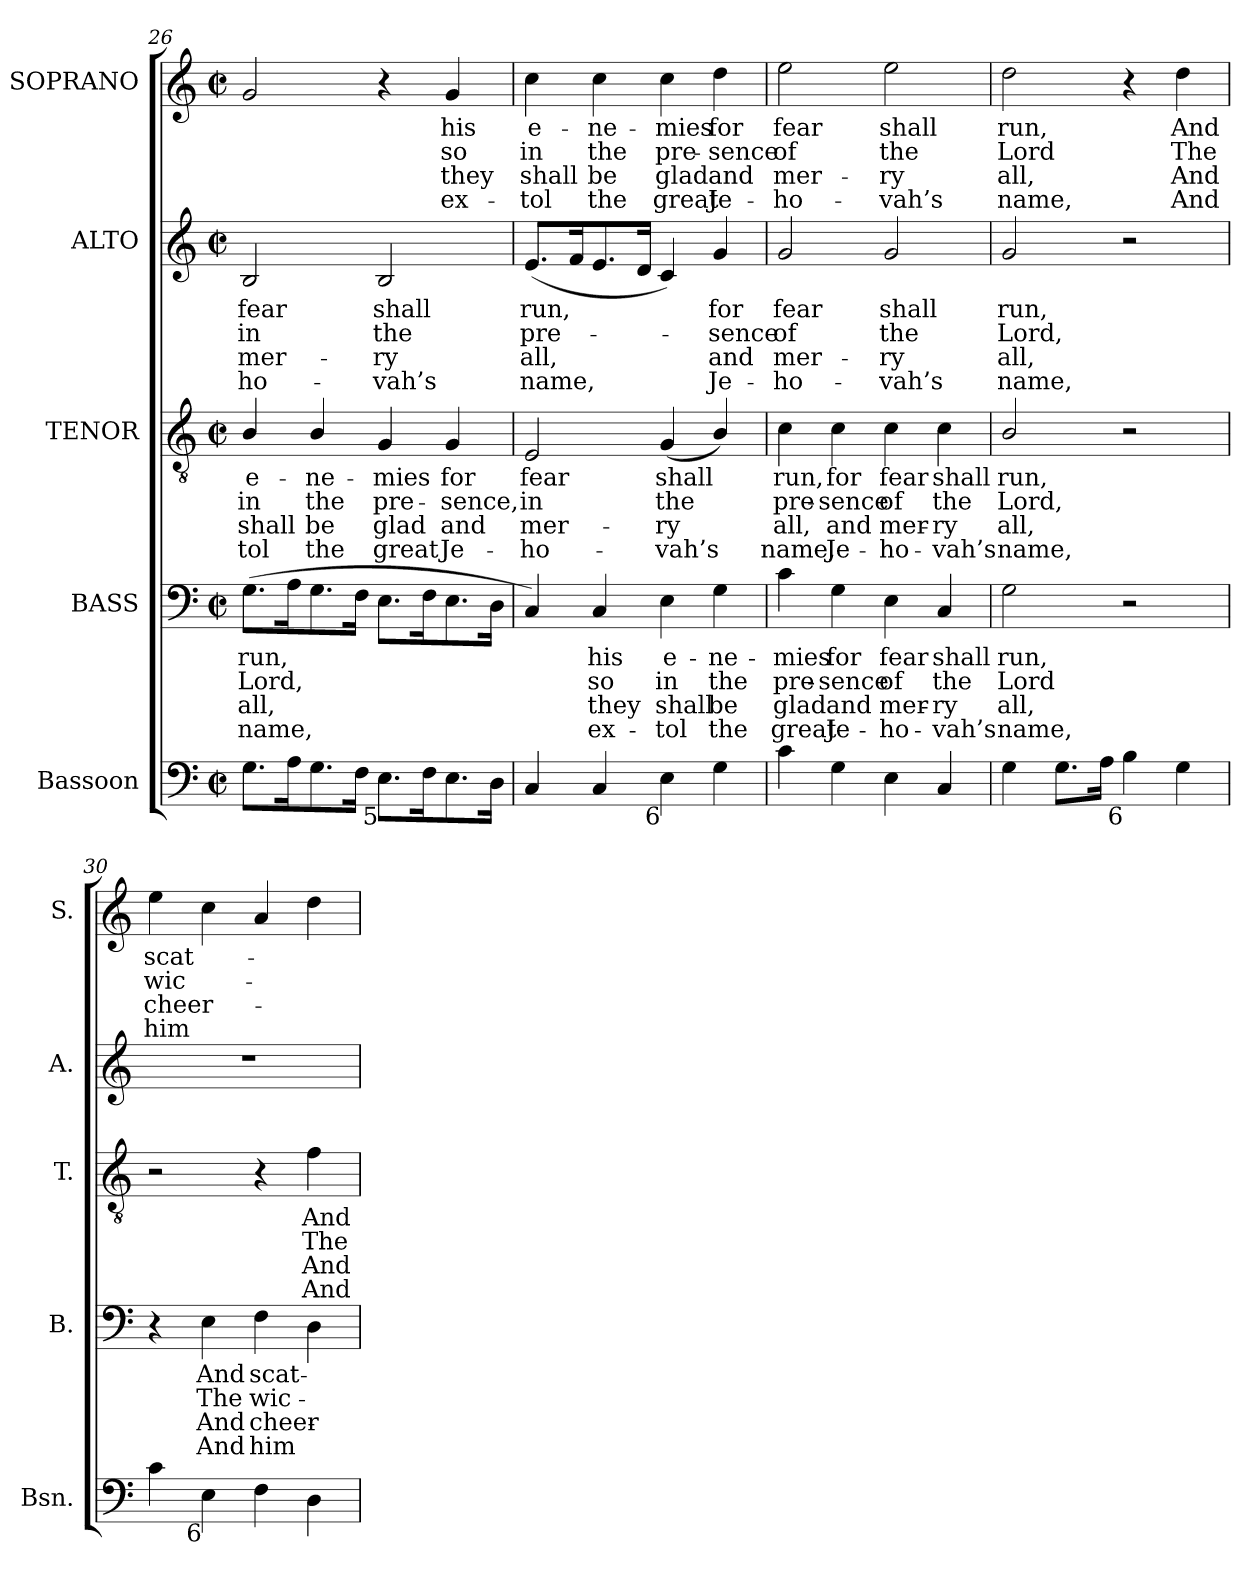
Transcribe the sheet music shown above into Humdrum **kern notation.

**kern	**kern	**text	**text	**text	**text	**kern	**text	**text	**text	**text	**kern	**text	**text	**text	**text	**kern	**text	**text	**text	**text
*part5	*part4	*part4	*part4	*part4	*part4	*part3	*part3	*part3	*part3	*part3	*part2	*part2	*part2	*part2	*part2	*part1	*part1	*part1	*part1	*part1
*staff5	*staff4	*staff4	*staff4	*staff4	*staff4	*staff3	*staff3	*staff3	*staff3	*staff3	*staff2	*staff2	*staff2	*staff2	*staff2	*staff1	*staff1	*staff1	*staff1	*staff1
*I"Bassoon	*I"BASS	*	*	*	*	*I"TENOR	*	*	*	*	*I"ALTO	*	*	*	*	*I"SOPRANO	*	*	*	*
*I'Bsn.	*I'B.	*	*	*	*	*I'T.	*	*	*	*	*I'A.	*	*	*	*	*I'S.	*	*	*	*
*clefF4	*clefF4	*	*	*	*	*clefGv2	*	*	*	*	*clefG2	*	*	*	*	*clefG2	*	*	*	*
*	*	*	*	*	*	*ITrd7c12	*	*	*	*	*	*	*	*	*	*	*	*	*	*
*k[]	*k[]	*	*	*	*	*k[]	*	*	*	*	*k[]	*	*	*	*	*k[]	*	*	*	*
*C:	*C:	*	*	*	*	*C:	*	*	*	*	*C:	*	*	*	*	*C:	*	*	*	*
*M2/2	*M2/2	*	*	*	*	*M2/2	*	*	*	*	*M2/2	*	*	*	*	*M2/2	*	*	*	*
*met(c|)	*met(c|)	*	*	*	*	*met(c|)	*	*	*	*	*met(c|)	*	*	*	*	*met(c|)	*	*	*	*
=26	=26	=26	=26	=26	=26	=26	=26	=26	=26	=26	=26	=26	=26	=26	=26	=26	=26	=26	=26	=26
!	!	!LO:LY:b:color=#000000	!LO:LY:b:color=#000000	!LO:LY:b:color=#000000	!LO:LY:b:color=#000000	!	!	!	!	!	!	!	!	!	!	!	!	!	!	!
!	!	!	!	!	!	!	!LO:LY:b:color=#000000	!LO:LY:b:color=#000000	!LO:LY:b:color=#000000	!LO:LY:b:color=#000000	!	!	!	!	!	!	!	!	!	!
!	!	!	!	!	!	!	!	!	!	!	!	!LO:LY:b:color=#000000	!LO:LY:b:color=#000000	!LO:LY:b:color=#000000	!LO:LY:b:color=#000000	!	!	!	!	!
8.Gi\L	(8.Gi\L	run,	Lord,	all,	name,	4BBi/	e-	in	-shall	tol	2Bi/	fear	in	-mer-	-ho-	2gi/	.	.	.	.
16Ai\K	16Ai\K	.	.	.	.	.	.	.	.	.	.	.	.	.	.	.	.	.	.	.
!	!	!	!	!	!	!	!LO:LY:b:color=#000000	!LO:LY:b:color=#000000	!LO:LY:b:color=#000000	!LO:LY:b:color=#000000	!	!	!	!	!	!	!	!	!	!
8.Gi\	8.Gi\	.	.	.	.	4BBi/	-ne-	the	be	the	.	.	.	.	.	.	.	.	.	.
16Fi\Jk	16Fi\Jk	.	.	.	.	.	.	.	.	.	.	.	.	.	.	.	.	.	.	.
!	!	!	!	!	!	!	!LO:LY:b:color=#000000	!LO:LY:b:color=#000000	!LO:LY:b:color=#000000	!LO:LY:b:color=#000000	!	!	!	!	!	!	!	!	!	!
!LO:TX:b:rj:t=5	!	!	!	!	!	!	!	!	!	!	!	!	!	!	!	!	!	!	!	!
!	!	!	!	!	!	!	!	!	!	!	!	!LO:LY:b:color=#000000	!LO:LY:b:color=#000000	!LO:LY:b:color=#000000	!LO:LY:b:color=#000000	!	!	!	!	!
8.Ei\L	8.Ei\L	.	.	.	.	4GGi/	-mies	pre-	glad	great	2Bi/	shall	the	-ry	vah’s	4r	.	.	.	.
16Fi\K	16Fi\K	.	.	.	.	.	.	.	.	.	.	.	.	.	.	.	.	.	.	.
!	!	!	!	!	!	!	!LO:LY:b:color=#000000	!LO:LY:b:color=#000000	!LO:LY:b:color=#000000	!LO:LY:b:color=#000000	!	!	!	!	!	!	!	!	!	!
!	!	!	!	!	!	!	!	!	!	!	!	!	!	!	!	!	!LO:LY:b:color=#000000	!LO:LY:b:color=#000000	!LO:LY:b:color=#000000	!LO:LY:b:color=#000000
8.Ei\	8.Ei\	.	.	.	.	4GGi/	for	-sence,	and	Je-	.	.	.	.	.	4gi/	his	so	they	ex-
16Di\Jk	16Di\Jk	.	.	.	.	.	.	.	.	.	.	.	.	.	.	.	.	.	.	.
=27	=27	=27	=27	=27	=27	=27	=27	=27	=27	=27	=27	=27	=27	=27	=27	=27	=27	=27	=27	=27
!	!	!	!	!	!	!	!LO:LY:b:color=#000000	!LO:LY:b:color=#000000	!LO:LY:b:color=#000000	!LO:LY:b:color=#000000	!	!	!	!	!	!	!	!	!	!
!	!	!	!	!	!	!	!	!	!	!	!	!LO:LY:b:color=#000000	!LO:LY:b:color=#000000	!LO:LY:b:color=#000000	!LO:LY:b:color=#000000	!	!	!	!	!
!	!	!	!	!	!	!	!	!	!	!	!	!	!	!	!	!	!LO:LY:b:color=#000000	!LO:LY:b:color=#000000	!LO:LY:b:color=#000000	!LO:LY:b:color=#000000
4Ci/	4Ci/)	.	.	.	.	2EEi/	fear	in	-mer-	-ho-	(8.ei/L	run,	pre-	all,	name,	4cci\	e-	in	-shall	tol
.	.	.	.	.	.	.	.	.	.	.	16fi/K	.	.	.	.	.	.	.	.	.
!	!	!LO:LY:b:color=#000000	!LO:LY:b:color=#000000	!LO:LY:b:color=#000000	!LO:LY:b:color=#000000	!	!	!	!	!	!	!	!	!	!	!	!	!	!	!
!	!	!	!	!	!	!	!	!	!	!	!	!	!	!	!	!	!LO:LY:b:color=#000000	!LO:LY:b:color=#000000	!LO:LY:b:color=#000000	!LO:LY:b:color=#000000
4Ci/	4Ci/	his	so	they	ex-	.	.	.	.	.	8.ei/	.	.	.	.	4cci\	-ne-	the	be	the
.	.	.	.	.	.	.	.	.	.	.	16di/Jk	.	.	.	.	.	.	.	.	.
!	!	!LO:LY:b:color=#000000	!LO:LY:b:color=#000000	!LO:LY:b:color=#000000	!LO:LY:b:color=#000000	!	!	!	!	!	!	!	!	!	!	!	!	!	!	!
!	!	!	!	!	!	!	!LO:LY:b:color=#000000	!LO:LY:b:color=#000000	!LO:LY:b:color=#000000	!LO:LY:b:color=#000000	!	!	!	!	!	!	!	!	!	!
!LO:TX:b:rj:t=6	!	!	!	!	!	!	!	!	!	!	!	!	!	!	!	!	!	!	!	!
!	!	!	!	!	!	!	!	!	!	!	!	!	!	!	!	!	!LO:LY:b:color=#000000	!LO:LY:b:color=#000000	!LO:LY:b:color=#000000	!LO:LY:b:color=#000000
4Ei\	4Ei\	e-	in	-shall	tol	(4GGi/	shall	the	-ry	vah’s	4ci/)	.	.	.	.	4cci\	-mies	pre-	glad	great
!	!	!LO:LY:b:color=#000000	!LO:LY:b:color=#000000	!LO:LY:b:color=#000000	!LO:LY:b:color=#000000	!	!	!	!	!	!	!	!	!	!	!	!	!	!	!
!	!	!	!	!	!	!	!	!	!	!	!	!LO:LY:b:color=#000000	!LO:LY:b:color=#000000	!LO:LY:b:color=#000000	!LO:LY:b:color=#000000	!	!	!	!	!
!	!	!	!	!	!	!	!	!	!	!	!	!	!	!	!	!	!LO:LY:b:color=#000000	!LO:LY:b:color=#000000	!LO:LY:b:color=#000000	!LO:LY:b:color=#000000
4Gi\	4Gi\	-ne-	the	be	the	4BBi/)	.	.	.	.	4gi/	for	-sence	and	Je-	4ddi\	for	-sence	and	Je-
=28	=28	=28	=28	=28	=28	=28	=28	=28	=28	=28	=28	=28	=28	=28	=28	=28	=28	=28	=28	=28
!	!	!LO:LY:b:color=#000000	!LO:LY:b:color=#000000	!LO:LY:b:color=#000000	!LO:LY:b:color=#000000	!	!	!	!	!	!	!	!	!	!	!	!	!	!	!
!	!	!	!	!	!	!	!LO:LY:b:color=#000000	!LO:LY:b:color=#000000	!LO:LY:b:color=#000000	!LO:LY:b:color=#000000	!	!	!	!	!	!	!	!	!	!
!	!	!	!	!	!	!	!	!	!	!	!	!LO:LY:b:color=#000000	!LO:LY:b:color=#000000	!LO:LY:b:color=#000000	!LO:LY:b:color=#000000	!	!	!	!	!
!	!	!	!	!	!	!	!	!	!	!	!	!	!	!	!	!	!LO:LY:b:color=#000000	!LO:LY:b:color=#000000	!LO:LY:b:color=#000000	!LO:LY:b:color=#000000
4ci\	4ci\	-mies	pre-	glad	great	4Ci\	run,	pre-	all,	name,	2gi/	fear	of	-mer-	-ho-	2eei\	fear	of	-mer-	-ho-
!	!	!LO:LY:b:color=#000000	!LO:LY:b:color=#000000	!LO:LY:b:color=#000000	!LO:LY:b:color=#000000	!	!	!	!	!	!	!	!	!	!	!	!	!	!	!
!	!	!	!	!	!	!	!LO:LY:b:color=#000000	!LO:LY:b:color=#000000	!LO:LY:b:color=#000000	!LO:LY:b:color=#000000	!	!	!	!	!	!	!	!	!	!
4Gi\	4Gi\	for	-sence	and	Je-	4Ci\	for	-sence	and	Je-	.	.	.	.	.	.	.	.	.	.
!	!	!LO:LY:b:color=#000000	!LO:LY:b:color=#000000	!LO:LY:b:color=#000000	!LO:LY:b:color=#000000	!	!	!	!	!	!	!	!	!	!	!	!	!	!	!
!	!	!	!	!	!	!	!LO:LY:b:color=#000000	!LO:LY:b:color=#000000	!LO:LY:b:color=#000000	!LO:LY:b:color=#000000	!	!	!	!	!	!	!	!	!	!
!	!	!	!	!	!	!	!	!	!	!	!	!LO:LY:b:color=#000000	!LO:LY:b:color=#000000	!LO:LY:b:color=#000000	!LO:LY:b:color=#000000	!	!	!	!	!
!	!	!	!	!	!	!	!	!	!	!	!	!	!	!	!	!	!LO:LY:b:color=#000000	!LO:LY:b:color=#000000	!LO:LY:b:color=#000000	!LO:LY:b:color=#000000
4Ei\	4Ei\	fear	of	-mer-	-ho-	4Ci\	fear	of	-mer-	-ho-	2gi/	shall	the	-ry	vah’s	2eei\	shall	the	-ry	vah’s
!	!	!LO:LY:b:color=#000000	!LO:LY:b:color=#000000	!LO:LY:b:color=#000000	!LO:LY:b:color=#000000	!	!	!	!	!	!	!	!	!	!	!	!	!	!	!
!	!	!	!	!	!	!	!LO:LY:b:color=#000000	!LO:LY:b:color=#000000	!LO:LY:b:color=#000000	!LO:LY:b:color=#000000	!	!	!	!	!	!	!	!	!	!
4Ci/	4Ci/	shall	the	-ry	vah’s	4Ci\	shall	the	-ry	vah’s	.	.	.	.	.	.	.	.	.	.
=29	=29	=29	=29	=29	=29	=29	=29	=29	=29	=29	=29	=29	=29	=29	=29	=29	=29	=29	=29	=29
!	!	!LO:LY:b:color=#000000	!LO:LY:b:color=#000000	!LO:LY:b:color=#000000	!LO:LY:b:color=#000000	!	!	!	!	!	!	!	!	!	!	!	!	!	!	!
!	!	!	!	!	!	!	!LO:LY:b:color=#000000	!LO:LY:b:color=#000000	!LO:LY:b:color=#000000	!LO:LY:b:color=#000000	!	!	!	!	!	!	!	!	!	!
!	!	!	!	!	!	!	!	!	!	!	!	!LO:LY:b:color=#000000	!LO:LY:b:color=#000000	!LO:LY:b:color=#000000	!LO:LY:b:color=#000000	!	!	!	!	!
!	!	!	!	!	!	!	!	!	!	!	!	!	!	!	!	!	!LO:LY:b:color=#000000	!LO:LY:b:color=#000000	!LO:LY:b:color=#000000	!LO:LY:b:color=#000000
4Gi\	2Gi\	run,	Lord	all,	name,	2BBi/	run,	Lord,	all,	name,	2gi/	run,	Lord,	all,	name,	2ddi\	run,	Lord	all,	name,
8.Gi\L	.	.	.	.	.	.	.	.	.	.	.	.	.	.	.	.	.	.	.	.
16Ai\Jk	.	.	.	.	.	.	.	.	.	.	.	.	.	.	.	.	.	.	.	.
!LO:TX:b:rj:t=6	!	!	!	!	!	!	!	!	!	!	!	!	!	!	!	!	!	!	!	!
4Bi\	2r	.	.	.	.	2r	.	.	.	.	2r	.	.	.	.	4r	.	.	.	.
!	!	!	!	!	!	!	!	!	!	!	!	!	!	!	!	!	!LO:LY:b:color=#000000	!LO:LY:b:color=#000000	!LO:LY:b:color=#000000	!LO:LY:b:color=#000000
4Gi\	.	.	.	.	.	.	.	.	.	.	.	.	.	.	.	4ddi\	And	The	And	And
!!LO:PB:g=z
=30	=30	=30	=30	=30	=30	=30	=30	=30	=30	=30	=30	=30	=30	=30	=30	=30	=30	=30	=30	=30
!	!	!	!	!	!	!	!	!	!	!	!	!	!	!	!	!	!LO:LY:b:color=#000000	!LO:LY:b:color=#000000	!LO:LY:b:color=#000000	!LO:LY:b:color=#000000
4ci\	4r	.	.	.	.	2r	.	.	.	.	1r	.	.	.	.	4eei\	scat-	wic-	cheer-	-him
!LO:TX:b:rj:t=6	!	!	!	!	!	!	!	!	!	!	!	!	!	!	!	!	!	!	!	!
!	!	!LO:LY:b:color=#000000	!LO:LY:b:color=#000000	!LO:LY:b:color=#000000	!LO:LY:b:color=#000000	!	!	!	!	!	!	!	!	!	!	!	!	!	!	!
4Ei\	4Ei\	And	The	And	And	.	.	.	.	.	.	.	.	.	.	4cci\	.	.	.	.
!	!	!LO:LY:b:color=#000000	!LO:LY:b:color=#000000	!LO:LY:b:color=#000000	!LO:LY:b:color=#000000	!	!	!	!	!	!	!	!	!	!	!	!	!	!	!
4Fi\	4Fi\	scat-	wic-	cheer-	-him	4r	.	.	.	.	.	.	.	.	.	4ai/	.	.	.	.
!	!	!	!	!	!	!	!LO:LY:b:color=#000000	!LO:LY:b:color=#000000	!LO:LY:b:color=#000000	!LO:LY:b:color=#000000	!	!	!	!	!	!	!	!	!	!
4Di\	4Di\	.	.	.	.	4Fi\	And	The	And	And	.	.	.	.	.	4ddi\	.	.	.	.
=	=	=	=	=	=	=	=	=	=	=	=	=	=	=	=	=	=	=	=	=
*-	*-	*-	*-	*-	*-	*-	*-	*-	*-	*-	*-	*-	*-	*-	*-	*-	*-	*-	*-	*-
